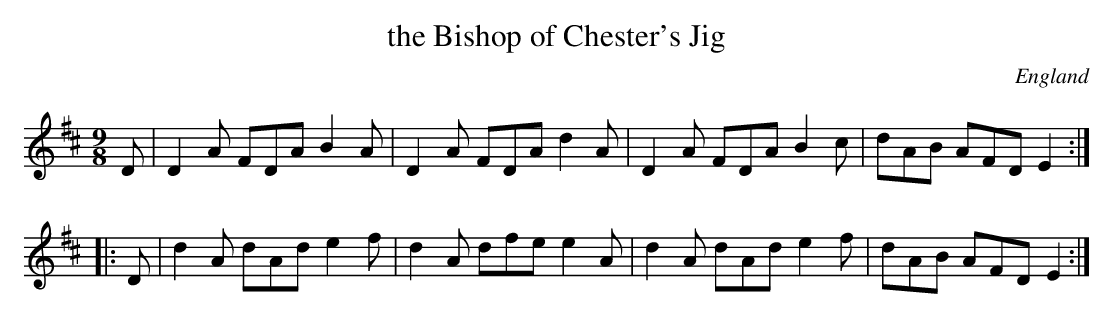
X:1
T:the Bishop of Chester's Jig
M:9/8
O:England
K:D major
D|\
D2A FDA B2A| D2A FDA d2A| D2A FDA B2c| dAB AFD E2::
D|\
d2A dAd e2f| d2A dfe e2A| d2A dAd e2f| dAB AFD E2:|
